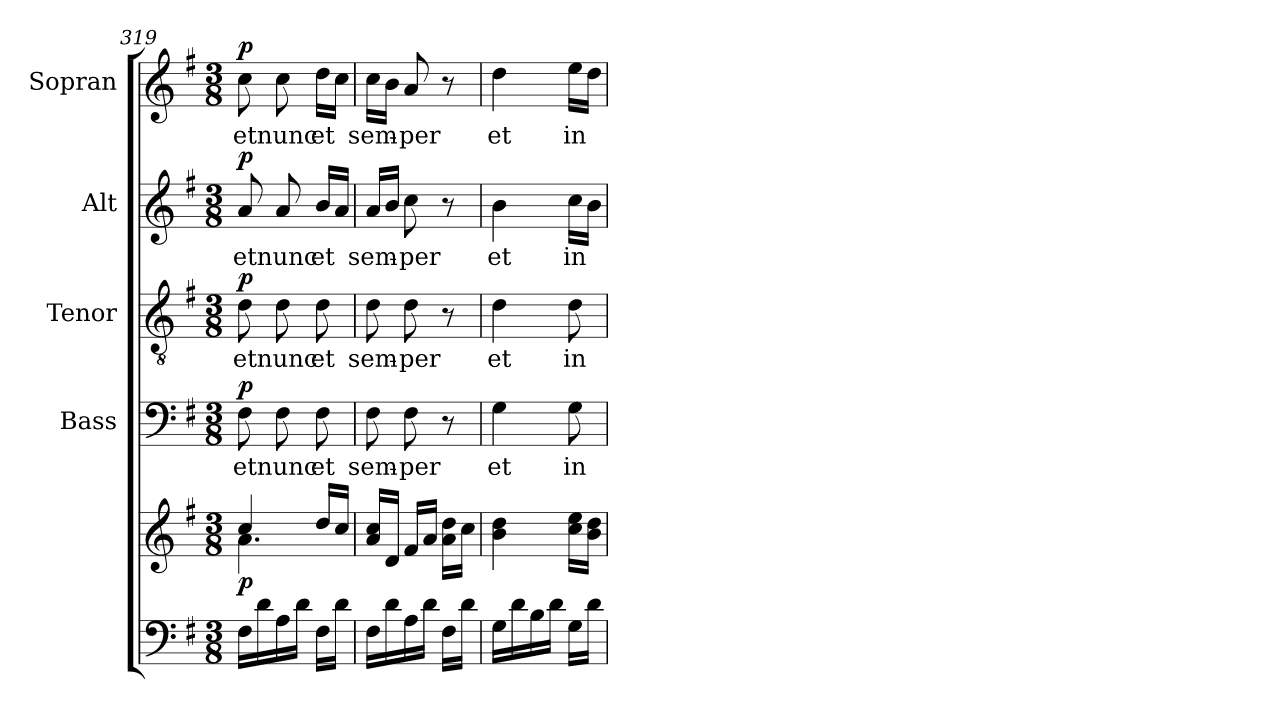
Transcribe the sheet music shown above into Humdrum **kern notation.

**kern	**kern	**dynam	**kern	**text	**dynam	**kern	**text	**dynam	**kern	**text	**dynam	**kern	**text	**dynam
*part5	*part5	*part5	*part4	*part4	*part4	*part3	*part3	*part3	*part2	*part2	*part2	*part1	*part1	*part1
*staff6	*staff5	*staff5/6	*staff4	*staff4	*staff4	*staff3	*staff3	*staff3	*staff2	*staff2	*staff2	*staff1	*staff1	*staff1
*	*	*	*I"Bass	*	*	*I"Tenor	*	*	*I"Alt	*	*	*I"Sopran	*	*
*	*	*	*I'B.	*	*	*I'T.	*	*	*I'A.	*	*	*I'S.	*	*
!!LO:PB:g=z
*clefF4	*clefG2	*	*clefF4	*	*	*clefGv2	*	*	*clefG2	*	*	*clefG2	*	*
*k[f#]	*k[f#]	*	*k[f#]	*	*	*k[f#]	*	*	*k[f#]	*	*	*k[f#]	*	*
*G:	*G:	*	*G:	*	*	*G:	*	*	*G:	*	*	*G:	*	*
*M3/8	*M3/8	*	*M3/8	*	*	*M3/8	*	*	*M3/8	*	*	*M3/8	*	*
=319	=319	=319	=319	=319	=319	=319	=319	=319	=319	=319	=319	=319	=319	=319
*	*^	*	*	*	*	*	*	*	*	*	*	*	*	*
!	!	!	!LO:DY:b	!	!LO:LY:b	!LO:DY:a	!	!LO:LY:b	!LO:DY:a	!	!LO:LY:b	!LO:DY:a	!	!LO:LY:b	!LO:DY:a
16F#\LL	4cc/	4.a\	p	8F#\	et	p	8d\	et	p	8a/	et	p	8cc\	et	p
16d\	.	.	.	.	.	.	.	.	.	.	.	.	.	.	.
!	!	!	!	!	!LO:LY:b	!	!	!LO:LY:b	!	!	!LO:LY:b	!	!	!LO:LY:b	!
16A\	.	.	.	8F#\	nunc	.	8d\	nunc	.	8a/	nunc	.	8cc\	nunc	.
16d\JJ	.	.	.	.	.	.	.	.	.	.	.	.	.	.	.
!	!	!	!	!	!LO:LY:b	!	!	!LO:LY:b	!	!	!LO:LY:b	!	!	!LO:LY:b	!
16F#\LL	16dd/LL	.	.	8F#\	et	.	8d\	et	.	16b/LL	et	.	16dd\LL	et	.
16d\JJ	16cc/JJ	.	.	.	.	.	.	.	.	16a/JJ	.	.	16cc\JJ	.	.
*	*v	*v	*	*	*	*	*	*	*	*	*	*	*	*	*
=320	=320	=320	=320	=320	=320	=320	=320	=320	=320	=320	=320	=320	=320	=320
!	!	!	!	!LO:LY:b	!	!	!LO:LY:b	!	!	!LO:LY:b	!	!	!LO:LY:b	!
16F#\LL	16a/ 16cc/LL	.	8F#\	sem-	.	8d\	sem-	.	16a/LL	sem-	.	16cc\LL	sem-	.
16d\	16d/JJ	.	.	.	.	.	.	.	16b/JJ	.	.	16b\JJ	.	.
!	!	!	!	!LO:LY:b	!	!	!LO:LY:b	!	!	!LO:LY:b	!	!	!LO:LY:b	!
16A\	16f#/LL	.	8F#\	-per	.	8d\	-per	.	8cc\	-per	.	8a/	-per	.
16d\JJ	16a/JJ	.	.	.	.	.	.	.	.	.	.	.	.	.
16F#\LL	16a\ 16dd\LL	.	8r	.	.	8r	.	.	8r	.	.	8r	.	.
16d\JJ	16cc\JJ	.	.	.	.	.	.	.	.	.	.	.	.	.
=321	=321	=321	=321	=321	=321	=321	=321	=321	=321	=321	=321	=321	=321	=321
!	!	!	!	!LO:LY:b	!	!	!LO:LY:b	!	!	!LO:LY:b	!	!	!LO:LY:b	!
16G\LL	4b\ 4dd\	.	4G\	et	.	4d\	et	.	4b\	et	.	4dd\	et	.
16d\	.	.	.	.	.	.	.	.	.	.	.	.	.	.
16B\	.	.	.	.	.	.	.	.	.	.	.	.	.	.
16d\JJ	.	.	.	.	.	.	.	.	.	.	.	.	.	.
!	!	!	!	!LO:LY:b	!	!	!LO:LY:b	!	!	!LO:LY:b	!	!	!LO:LY:b	!
16G\LL	16cc\ 16ee\LL	.	8G\	in	.	8d\	in	.	16cc\LL	in	.	16ee\LL	in	.
16d\JJ	16b\ 16dd\JJ	.	.	.	.	.	.	.	16b\JJ	.	.	16dd\JJ	.	.
=	=	=	=	=	=	=	=	=	=	=	=	=	=	=
*-	*-	*-	*-	*-	*-	*-	*-	*-	*-	*-	*-	*-	*-	*-
